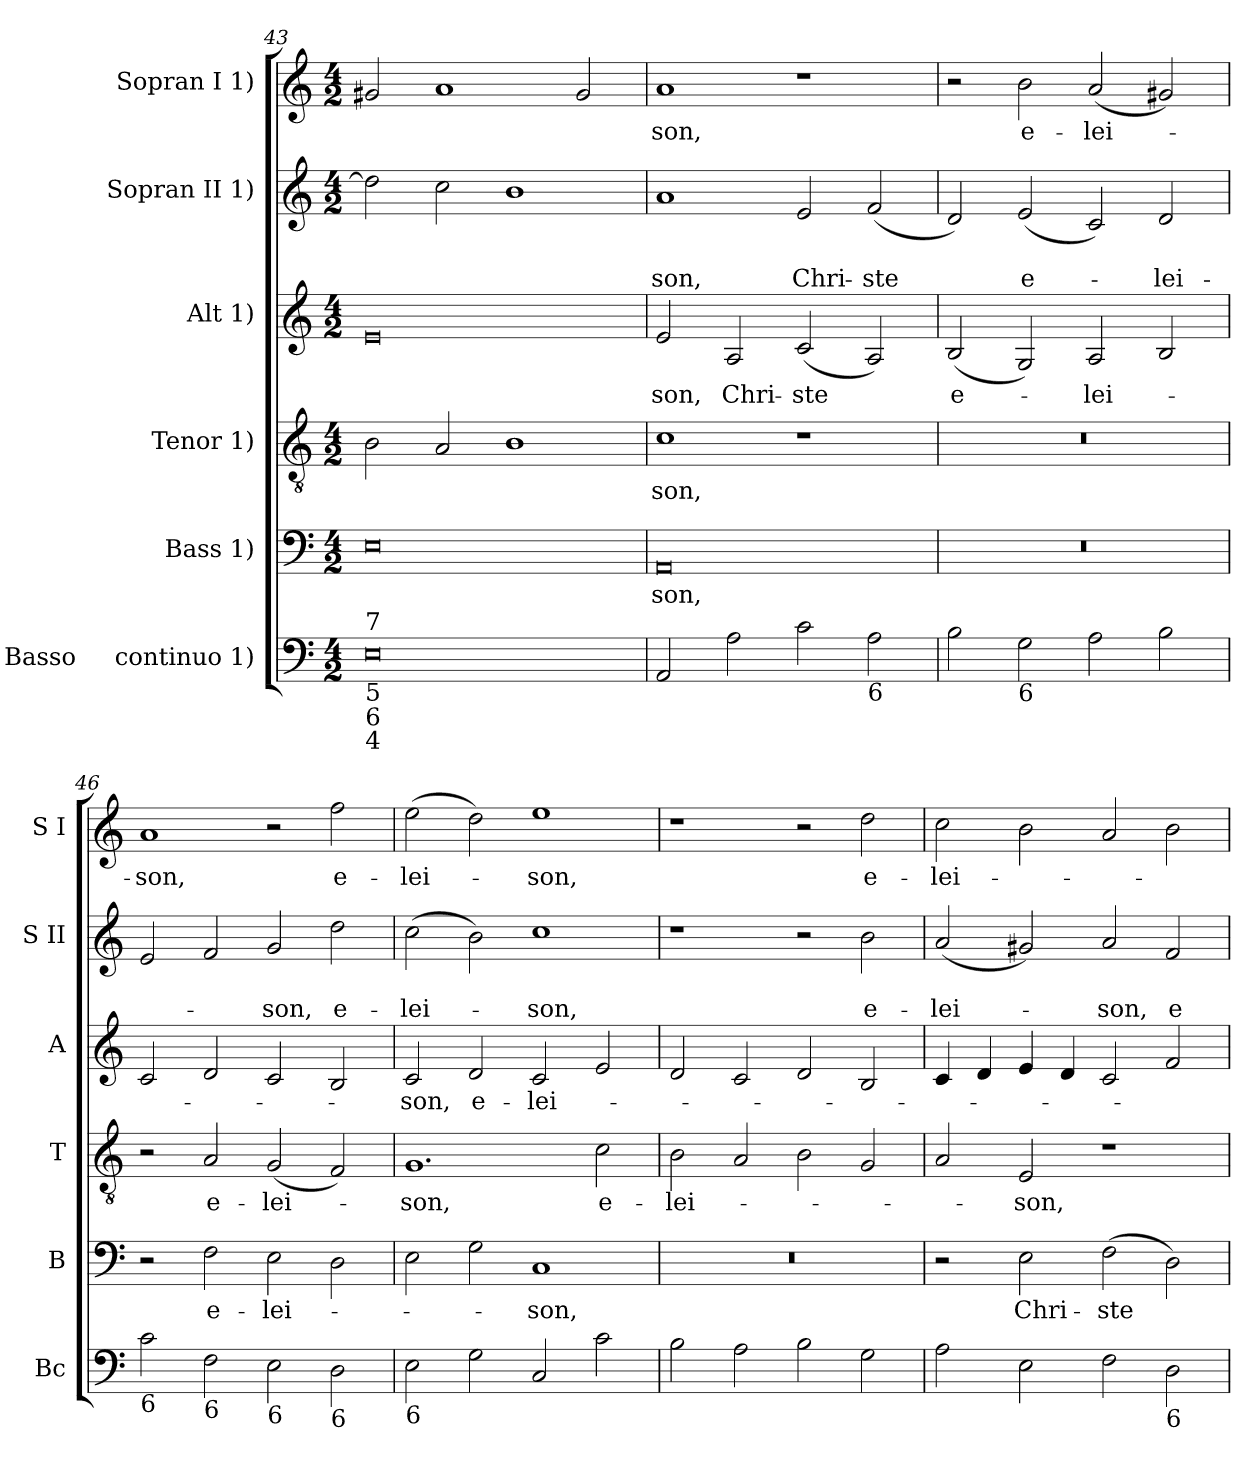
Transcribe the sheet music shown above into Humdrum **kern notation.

**kern	**kern	**text	**kern	**text	**kern	**text	**kern	**text	**text	**kern	**text
*part6	*part5	*part5	*part4	*part4	*part3	*part3	*part2	*part2	*part2	*part1	*part1
*staff6	*staff5	*staff5	*staff4	*staff4	*staff3	*staff3	*staff2	*staff2	*staff2	*staff1	*staff1
*I"Basso     continuo 1)	*I"Bass 1)	*	*I"Tenor 1)	*	*I"Alt 1)	*	*I"Sopran II 1)	*	*	*I"Sopran I 1)	*
*I'Bc	*I'B	*	*I'T	*	*I'A	*	*I'S II	*	*	*I'S I	*
!!LO:LB:g=z
*clefF4	*clefF4	*	*clefGv2	*	*clefG2	*	*clefG2	*	*	*clefG2	*
*k[]	*k[]	*	*k[]	*	*k[]	*	*k[]	*	*	*k[]	*
*C:	*C:	*	*C:	*	*C:	*	*C:	*	*	*C:	*
*M4/2	*M4/2	*	*M4/2	*	*M4/2	*	*M4/2	*	*	*M4/2	*
=43	=43	=43	=43	=43	=43	=43	=43	=43	=43	=43	=43
!LO:TX:b:t=5	!	!	!	!	!	!	!	!	!	!	!
!LO:TX:t=7	!	!	!	!	!	!	!	!	!	!	!
!LO:TX:b:t=6\n4	!	!	!	!	!	!	!	!	!	!	!
0E	0E	.	2B\	.	0e	.	2dd\]	.	.	2g#X/	.
.	.	.	2A/	.	.	.	2cc\	.	.	1a	.
.	.	.	1B	.	.	.	1b	.	.	.	.
.	.	.	.	.	.	.	.	.	.	2g#/	.
=44	=44	=44	=44	=44	=44	=44	=44	=44	=44	=44	=44
2AA/	0AA	-son,	1c	-son,	2e/	-son,	1a	.	-son,	1a	-son,
2A\	.	.	.	.	2A/	Chri-	.	.	.	.	.
2c\	.	.	1r	.	(2c/	-ste	2e/	.	Chri-	1r	.
!LO:TX:b:t=6	!	!	!	!	!	!	!	!	!	!	!
2A\	.	.	.	.	2A/)	.	(2f/	.	-ste	.	.
=45	=45	=45	=45	=45	=45	=45	=45	=45	=45	=45	=45
2B\	0r	.	0r	.	(2B/	e-	2d/)	.	.	2r	.
!LO:TX:b:t=6	!	!	!	!	!	!	!	!	!	!	!
2G\	.	.	.	.	2G/)	.	(2e/	.	e-	2b\	e-
2A\	.	.	.	.	2A/	-lei-	2c/)	.	.	(2a/	-lei-
2B\	.	.	.	.	2B/	.	2d/	.	-lei-	2g#X/)	.
=46	=46	=46	=46	=46	=46	=46	=46	=46	=46	=46	=46
!LO:TX:b:t=6	!	!	!	!	!	!	!	!	!	!	!
2c\	2r	.	2r	.	2c/	.	2e/	.	.	1a	-son,
!LO:TX:b:t=6	!	!	!	!	!	!	!	!	!	!	!
2F\	2F\	e-	2A/	e-	2d/	.	2f/	.	.	.	.
!LO:TX:b:t=6	!	!	!	!	!	!	!	!	!	!	!
2E\	2E\	-lei-	(2G/	-lei-	2c/	.	2g/	.	-son,	2r	.
!LO:TX:b:t=6	!	!	!	!	!	!	!	!	!	!	!
2D\	2D\	.	2F/)	.	2B/	.	2dd\	.	e-	2ff\	e-
=47	=47	=47	=47	=47	=47	=47	=47	=47	=47	=47	=47
!LO:TX:b:t=6	!	!	!	!	!	!	!	!	!	!	!
2E\	2E\	.	1.G	-son,	2c/	-son,	(2cc\	.	-lei-	(2ee\	-lei-
2G\	2G\	.	.	.	2d/	e-	2b\)	.	.	2dd\)	.
2C/	1C	-son,	.	.	2c/	-lei-	1cc	.	-son,	1ee	-son,
2c\	.	.	2c\	e-	2e/	.	.	.	.	.	.
=48	=48	=48	=48	=48	=48	=48	=48	=48	=48	=48	=48
2B\	0r	.	2B\	-lei-	2d/	.	1r	.	.	1r	.
2A\	.	.	2A/	.	2c/	.	.	.	.	.	.
2B\	.	.	2B\	.	2d/	.	2r	.	.	2r	.
2G\	.	.	2G/	.	2B/	.	2b\	.	e-	2dd\	e-
!!LO:PB:g=z
=49	=49	=49	=49	=49	=49	=49	=49	=49	=49	=49	=49
2A\	2r	.	2A/	.	4c/	.	(2a/	.	-lei-	2cc\	-lei-
.	.	.	.	.	4d/	.	.	.	.	.	.
2E\	2E\	Chri-	2E/	-son,	4e/	.	2g#X/)	.	.	2b\	.
.	.	.	.	.	4d/	.	.	.	.	.	.
2F\	(2F\	-ste	1r	.	2c/	.	2a/	.	-son,	2a/	.
!LO:TX:b:t=6	!	!	!	!	!	!	!	!	!	!	!
2D\	2D\)	.	.	.	2f/	.	2f/	.	e-	2b\	.
=	=	=	=	=	=	=	=	=	=	=	=
*-	*-	*-	*-	*-	*-	*-	*-	*-	*-	*-	*-
